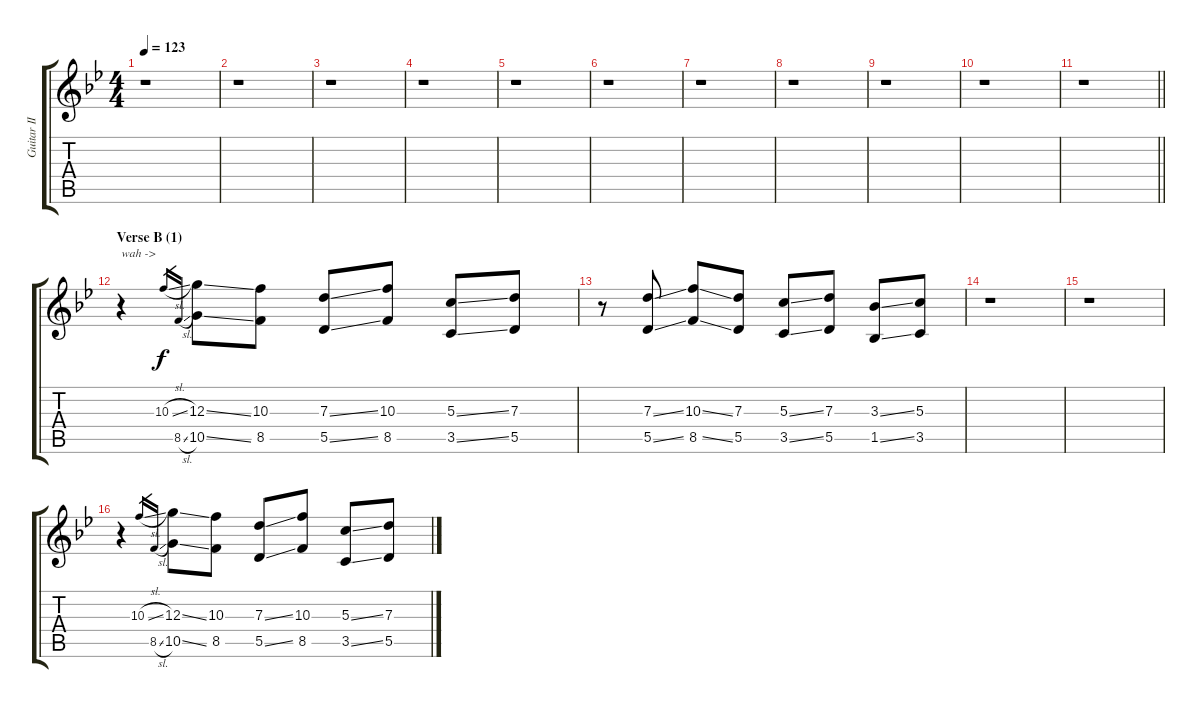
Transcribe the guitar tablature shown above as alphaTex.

\track ("Guitar II" "Guitar II") {instrument distortionguitar}
\staff {score tabs}
\tuning (E4 B3 G3 D3 A2 E2) {hide}
\ts (4 4)
\tempo 123
\clef g2
\ks gminor
r.1{dy f} |
r.1 |
r.1 |
r.1 |
r.1 |
r.1 |
r.1 |
r.1 |
r.1 |
r.1 |
\barLineRight lightlight
r.1 |
\section ("" "Verse B (1)")
r.4{txt "wah ->"} 10.3{sl}.16{gr} 8.5{sl}.16{gr} (12.3{ss} 10.5{ss}).8 (10.3 8.5).8 (7.3{ss} 5.5{ss}).8 (10.3 8.5).8 (5.3{ss} 3.5{ss}).8 (7.3 5.5).8 |
r.8 (7.3{ss} 5.5{ss}).8 (10.3{ss} 8.5{ss}).8 (7.3 5.5).8 (5.3{ss} 3.5{ss}).8 (7.3 5.5).8 (3.3{ss} 1.5{ss}).8 (5.3 3.5).8 |
r.1 |
r.1 |
r.4 10.3{sl}.16{gr} 8.5{sl}.16{gr} (12.3{ss} 10.5{ss}).8 (10.3 8.5).8 (7.3{ss} 5.5{ss}).8 (10.3 8.5).8 (5.3{ss} 3.5{ss}).8 (7.3 5.5).8
